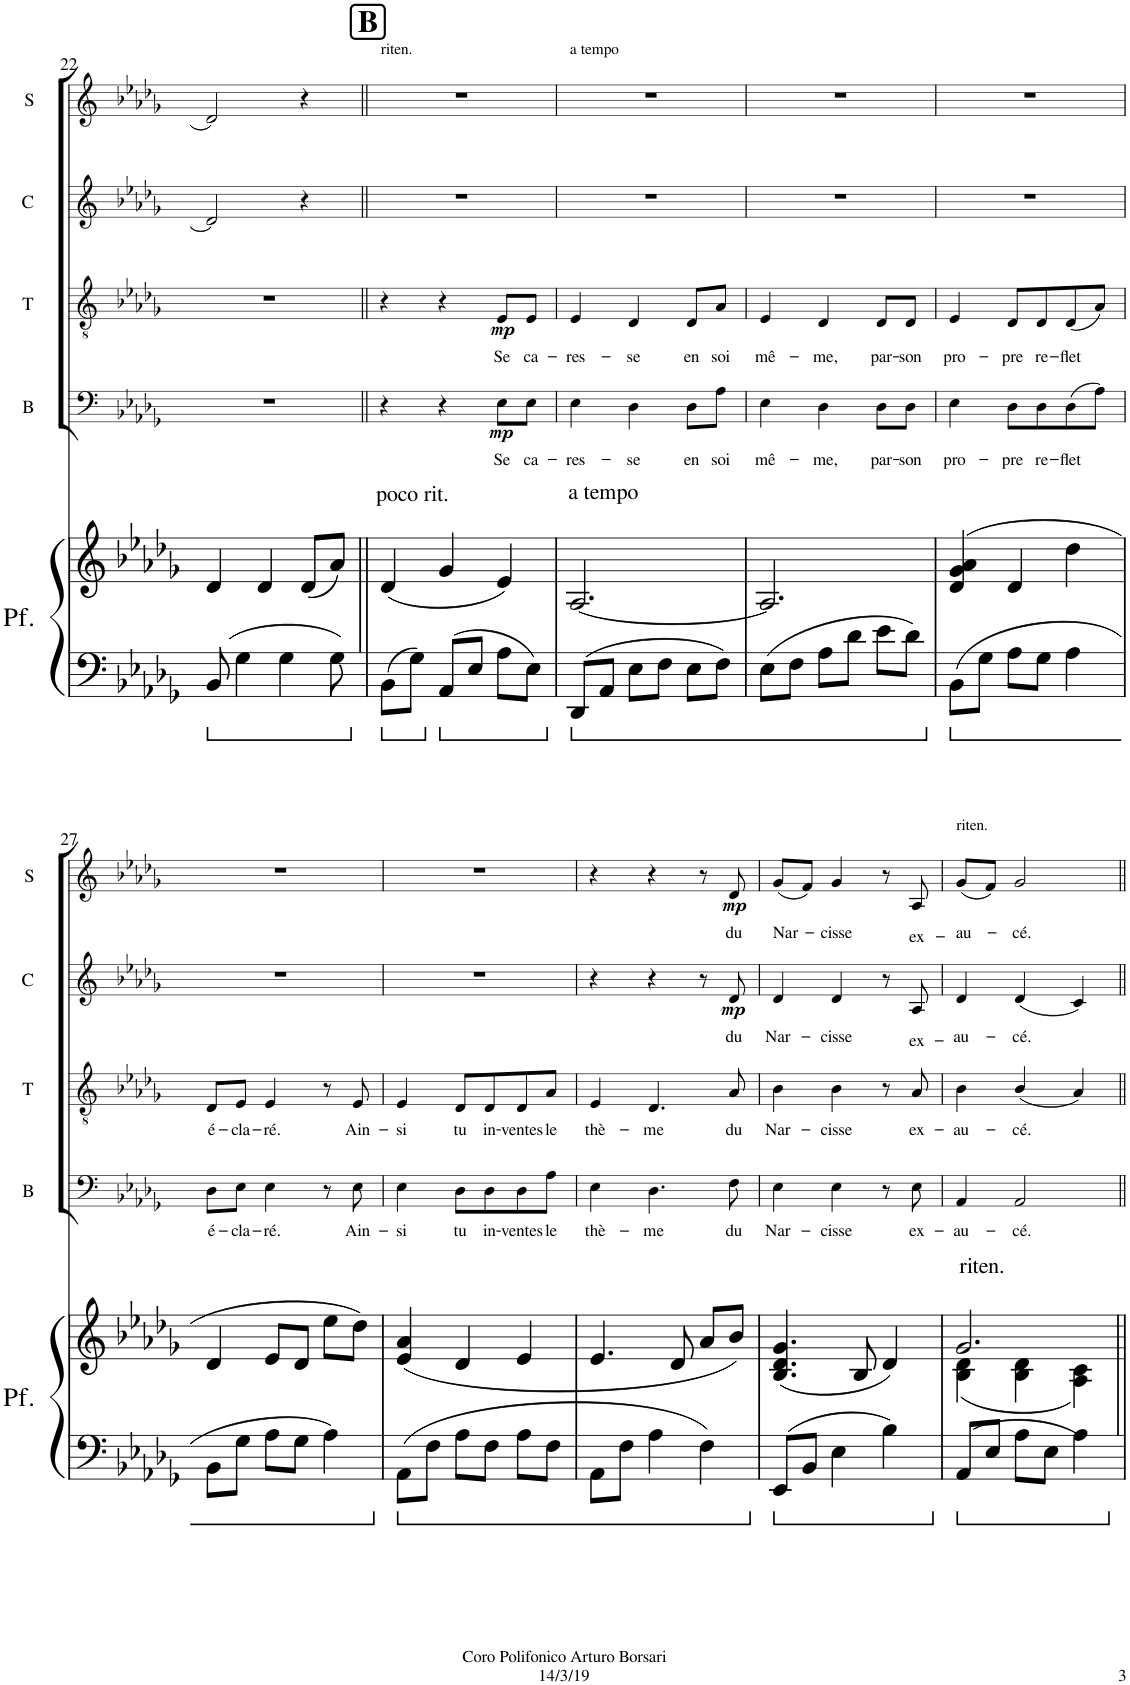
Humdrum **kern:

**kern	**kern	**kern	**text	**dynam	**kern	**text	**dynam	**kern	**text	**dynam	**kern	**text	**dynam
*part5	*part5	*part4	*part4	*part4	*part3	*part3	*part3	*part2	*part2	*part2	*part1	*part1	*part1
*staff6	*staff5	*staff4	*staff4	*staff4	*staff3	*staff3	*staff3	*staff2	*staff2	*staff2	*staff1	*staff1	*staff1
*I"Piano	*	*I"Bassi	*	*	*I"Tenori	*	*	*I"Contralti	*	*	*I"Soprani	*	*
*	*	*I'B	*	*	*I'T	*	*	*I'C	*	*	*I'S	*	*
!!LO:PB:g=z
*clefF4	*clefG2	*clefF4	*	*	*clefGv2	*	*	*clefG2	*	*	*clefG2	*	*
*	*	*	*	*	*	*	*	*	*	*	*Trd1c2	*	*
*k[b-e-a-d-g-]	*k[b-e-a-d-g-]	*k[b-e-a-d-g-]	*	*	*k[b-e-a-d-g-]	*	*	*k[b-e-a-d-g-]	*	*	*k[b-e-a-d-g-]	*	*
*D-:	*D-:	*D-:	*	*	*D-:	*	*	*D-:	*	*	*D-:	*	*
*M3/4	*M3/4	*M3/4	*	*	*M3/4	*	*	*M3/4	*	*	*M3/4	*	*
=22	=22	=22	=22	=22	=22	=22	=22	=22	=22	=22	=22	=22	=22
8BB-/	4d-/	2.r	.	.	2.r	.	.	2d-/]	.	.	2d-/]	.	.
4G-\	.	.	.	.	.	.	.	.	.	.	.	.	.
.	4d-/	.	.	.	.	.	.	.	.	.	.	.	.
4G-\	.	.	.	.	.	.	.	.	.	.	.	.	.
.	(8d-/L	.	.	.	.	.	.	4r	.	.	4r	.	.
8G-\	8a-/J)	.	.	.	.	.	.	.	.	.	.	.	.
=23||	=23||	=23||	=23||	=23||	=23||	=23||	=23||	=23||	=23||	=23||	=23||	=23||	=23||
!!LO:REH:place=s1:a:B:cj:fs=14:t=B
!	!	!	!	!	!	!	!	!	!	!	!LO:TX:a:t=riten.	!	!
!	!LO:TX:a:t=poco rit.	!	!	!	!	!	!	!	!	!	!	!	!
8BB-\L	(4d-/	4r	.	.	4r	.	.	2.r	.	.	2.r	.	.
8G-\J	.	.	.	.	.	.	.	.	.	.	.	.	.
8AA-/L	4g-/	4r	.	.	4r	.	.	.	.	.	.	.	.
8E-/J	.	.	.	.	.	.	.	.	.	.	.	.	.
!	!	!	!LO:LY:b	!LO:DY:b	!	!LO:LY:b	!LO:DY:b	!	!	!	!	!	!
8A-\L	4e-/)	8E-\L	Se	mp	8E-/L	Se	mp	.	.	.	.	.	.
!	!	!	!LO:LY:b	!	!	!LO:LY:b	!	!	!	!	!	!	!
8E-\J	.	8E-\J	ca-	.	8E-/J	ca-	.	.	.	.	.	.	.
=24	=24	=24	=24	=24	=24	=24	=24	=24	=24	=24	=24	=24	=24
!	!	!	!	!	!	!	!	!	!	!	!LO:TX:a:t=a tempo	!	!
!	!LO:TX:a:t=a tempo	!	!	!	!	!	!	!	!	!	!	!	!
!	!	!	!LO:LY:b	!	!	!LO:LY:b	!	!	!	!	!	!	!
8DD-/L	[2.A-/	4E-\	-res-	.	4E-/	-res-	.	2.r	.	.	2.r	.	.
8AA-/J	.	.	.	.	.	.	.	.	.	.	.	.	.
!	!	!	!LO:LY:b	!	!	!LO:LY:b	!	!	!	!	!	!	!
8E-\L	.	4D-\	-se	.	4D-/	-se	.	.	.	.	.	.	.
8F\J	.	.	.	.	.	.	.	.	.	.	.	.	.
!	!	!	!LO:LY:b	!	!	!LO:LY:b	!	!	!	!	!	!	!
8E-\L	.	8D-\L	en	.	8D-/L	en	.	.	.	.	.	.	.
!	!	!	!LO:LY:b	!	!	!LO:LY:b	!	!	!	!	!	!	!
8F\J	.	8A-\J	soi	.	8A-/J	soi	.	.	.	.	.	.	.
=25	=25	=25	=25	=25	=25	=25	=25	=25	=25	=25	=25	=25	=25
!	!	!	!LO:LY:b	!	!	!LO:LY:b	!	!	!	!	!	!	!
8E-\L	2.A-/]	4E-\	mê-	.	4E-/	mê-	.	2.r	.	.	2.r	.	.
8F\J	.	.	.	.	.	.	.	.	.	.	.	.	.
!	!	!	!LO:LY:b	!	!	!LO:LY:b	!	!	!	!	!	!	!
8A-\L	.	4D-\	-me,	.	4D-/	-me,	.	.	.	.	.	.	.
8d-\J	.	.	.	.	.	.	.	.	.	.	.	.	.
!	!	!	!LO:LY:b	!	!	!LO:LY:b	!	!	!	!	!	!	!
8e-\L	.	8D-\L	par-	.	8D-/L	par-	.	.	.	.	.	.	.
!	!	!	!LO:LY:b	!	!	!LO:LY:b	!	!	!	!	!	!	!
8d-\J	.	8D-\J	-son	.	8D-/J	-son	.	.	.	.	.	.	.
=26	=26	=26	=26	=26	=26	=26	=26	=26	=26	=26	=26	=26	=26
!	!	!	!LO:LY:b	!	!	!LO:LY:b	!	!	!	!	!	!	!
8BB-\L	(4d-/ 4g-/ 4a-/	4E-\	pro-	.	4E-/	pro-	.	2.r	.	.	2.r	.	.
8G-\J	.	.	.	.	.	.	.	.	.	.	.	.	.
!	!	!	!LO:LY:b	!	!	!LO:LY:b	!	!	!	!	!	!	!
8A-\L	4d-/	8D-\L	-pre	.	8D-/L	-pre	.	.	.	.	.	.	.
!	!	!	!LO:LY:b	!	!	!LO:LY:b	!	!	!	!	!	!	!
8G-\J	.	8D-\	re-	.	8D-/	re-	.	.	.	.	.	.	.
!	!	!	!LO:LY:b	!	!	!LO:LY:b	!	!	!	!	!	!	!
4A-\	4dd-\	(8D-\	-flet	.	(8D-/	-flet	.	.	.	.	.	.	.
.	.	8A-\J)	.	.	8A-/J)	.	.	.	.	.	.	.	.
!!LO:LB:g=z
=27	=27	=27	=27	=27	=27	=27	=27	=27	=27	=27	=27	=27	=27
!	!	!	!LO:LY:b	!	!	!LO:LY:b	!	!	!	!	!	!	!
8BB-\L	4d-/	8D-\L	é-	.	8D-/L	é-	.	2.r	.	.	2.r	.	.
!	!	!	!LO:LY:b	!	!	!LO:LY:b	!	!	!	!	!	!	!
8G-\J	.	8E-\J	-cla-	.	8E-/J	-cla-	.	.	.	.	.	.	.
!	!	!	!LO:LY:b	!	!	!LO:LY:b	!	!	!	!	!	!	!
8A-\L	8e-/L	4E-\	-ré.	.	4E-/	-ré.	.	.	.	.	.	.	.
8G-\J	8d-/J	.	.	.	.	.	.	.	.	.	.	.	.
4A-\	8ee-\L	8r	.	.	8r	.	.	.	.	.	.	.	.
!	!	!	!LO:LY:b	!	!	!LO:LY:b	!	!	!	!	!	!	!
.	8dd-\J)	8E-\	Ain-	.	8E-/	Ain-	.	.	.	.	.	.	.
=28	=28	=28	=28	=28	=28	=28	=28	=28	=28	=28	=28	=28	=28
!	!	!	!LO:LY:b	!	!	!LO:LY:b	!	!	!	!	!	!	!
8AA-\L	(4e-/ 4a-/	4E-\	-si	.	4E-/	-si	.	2.r	.	.	2.r	.	.
8F\J	.	.	.	.	.	.	.	.	.	.	.	.	.
!	!	!	!LO:LY:b	!	!	!LO:LY:b	!	!	!	!	!	!	!
8A-\L	4d-/	8D-\L	tu	.	8D-/L	tu	.	.	.	.	.	.	.
!	!	!	!LO:LY:b	!	!	!LO:LY:b	!	!	!	!	!	!	!
8F\J	.	8D-\	in-	.	8D-/	in-	.	.	.	.	.	.	.
!	!	!	!LO:LY:b	!	!	!LO:LY:b	!	!	!	!	!	!	!
8A-\L	4e-/	8D-\	-ventes	.	8D-/	-ventes	.	.	.	.	.	.	.
!	!	!	!LO:LY:b	!	!	!LO:LY:b	!	!	!	!	!	!	!
8F\J	.	8A-\J	le	.	8A-/J	le	.	.	.	.	.	.	.
=29	=29	=29	=29	=29	=29	=29	=29	=29	=29	=29	=29	=29	=29
!	!	!	!LO:LY:b	!	!	!LO:LY:b	!	!	!	!	!	!	!
8AA-\L	4.e-/	4E-\	thè-	.	4E-/	thè-	.	4r	.	.	4r	.	.
8F\J	.	.	.	.	.	.	.	.	.	.	.	.	.
!	!	!	!LO:LY:b	!	!	!LO:LY:b	!	!	!	!	!	!	!
4A-\	.	4.D-\	-me	.	4.D-/	-me	.	4r	.	.	4r	.	.
.	8d-/	.	.	.	.	.	.	.	.	.	.	.	.
4F\	8a-/L	.	.	.	.	.	.	8r	.	.	8r	.	.
!	!	!	!LO:LY:b	!	!	!LO:LY:b	!	!	!LO:LY:b	!LO:DY:b	!	!LO:LY:b	!LO:DY:b
.	8b-/J)	8F\	du	.	8A-/	du	.	8d-/	du	mp	8d-/	du	mp
=30	=30	=30	=30	=30	=30	=30	=30	=30	=30	=30	=30	=30	=30
!	!	!	!LO:LY:b	!	!	!LO:LY:b	!	!	!LO:LY:b	!	!	!LO:LY:b	!
8EE-/L	(4.B-/ 4.d-/ 4.g-/	4E-\	Nar-	.	4B-\	Nar-	.	4d-/	Nar-	.	(8g-/L	Nar-	.
8BB-/J	.	.	.	.	.	.	.	.	.	.	8f/J)	.	.
!	!	!	!LO:LY:b	!	!	!LO:LY:b	!	!	!LO:LY:b	!	!	!LO:LY:b	!
4E-\	.	4E-\	-cisse	.	4B-\	-cisse	.	4d-/	-cisse	.	4g-/	-cisse	.
.	8B-/	.	.	.	.	.	.	.	.	.	.	.	.
4B-\	4d-/)	8r	.	.	8r	.	.	8r	.	.	8r	.	.
!	!	!	!LO:LY:b	!	!	!LO:LY:b	!	!	!LO:LY:b	!	!	!LO:LY:b	!
.	.	8E-\	ex-	.	8A-/	ex-	.	8A-/	ex-	.	8A-/	ex-	.
=31	=31	=31	=31	=31	=31	=31	=31	=31	=31	=31	=31	=31	=31
*	*^	*	*	*	*	*	*	*	*	*	*	*	*
!	!	!	!	!	!	!	!	!	!	!	!	!LO:TX:a:t=riten.	!	!
!	!LO:TX:a:t=riten.	!	!	!	!	!	!	!	!	!	!	!	!	!
!	!	!	!	!LO:LY:b	!	!	!LO:LY:b	!	!	!LO:LY:b	!	!	!LO:LY:b	!
8AA-/L	2.g-/	(4B-\ 4d-\	4AA-/	-au-	.	4B-\	-au-	.	4d-/	-au-	.	(8g-/L	-au-	.
8E-/J	.	.	.	.	.	.	.	.	.	.	.	8f/J)	.	.
!	!	!	!	!LO:LY:b	!	!	!LO:LY:b	!	!	!LO:LY:b	!	!	!LO:LY:b	!
8A-\L	.	4B-\ 4d-\	2AA-/	-cé.	.	(4B-/	-cé.	.	(4d-/	-cé.	.	2g-/	-cé.	.
8E-\J	.	.	.	.	.	.	.	.	.	.	.	.	.	.
4A-\	.	4A-\ 4c\)	.	.	.	4A-/)	.	.	4c/)	.	.	.	.	.
*	*v	*v	*	*	*	*	*	*	*	*	*	*	*	*
=||	=||	=||	=||	=||	=||	=||	=||	=||	=||	=||	=||	=||	=||
*-	*-	*-	*-	*-	*-	*-	*-	*-	*-	*-	*-	*-	*-
